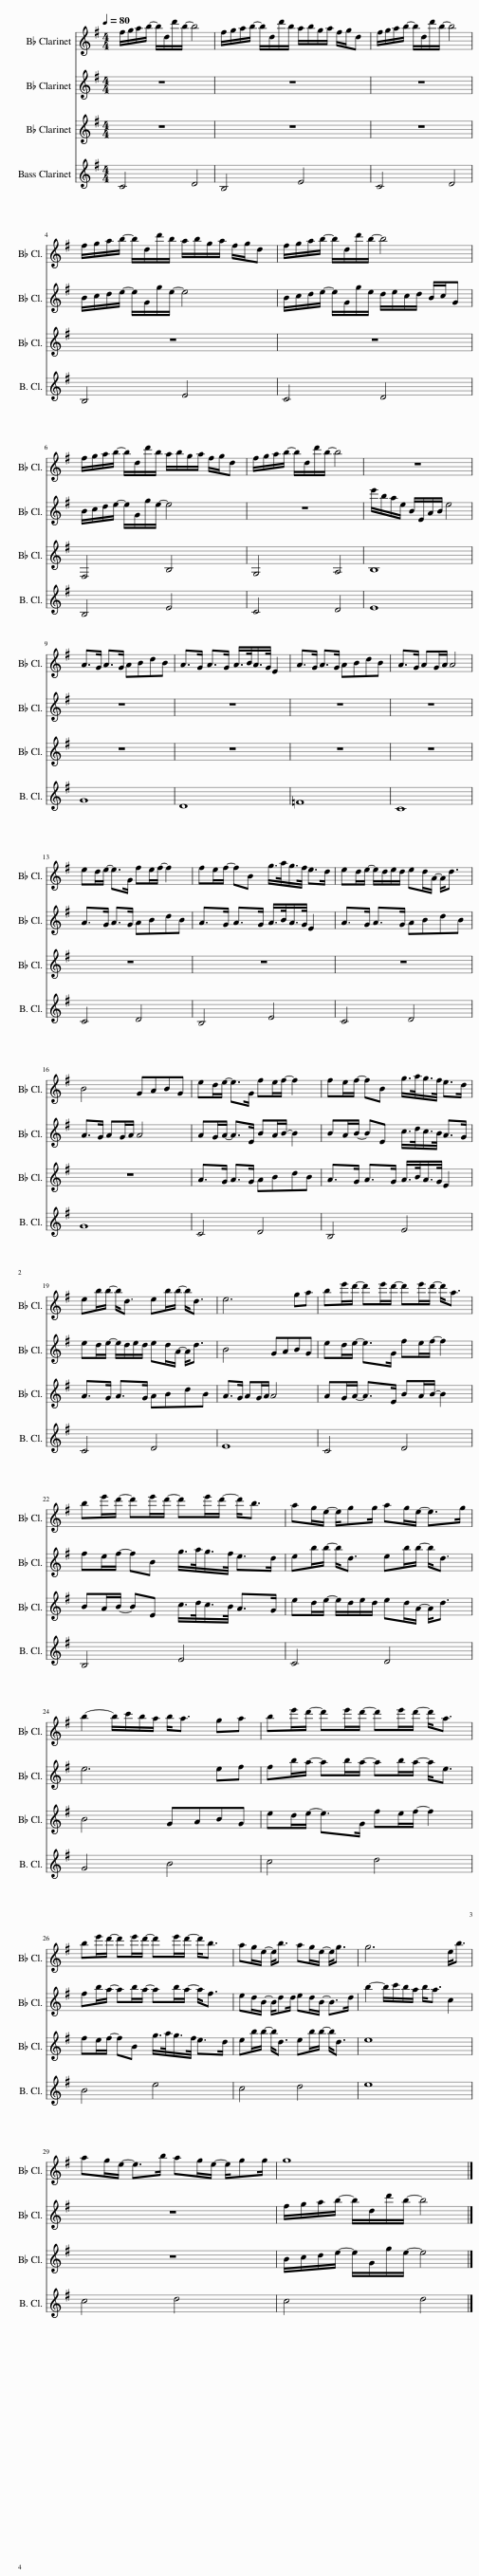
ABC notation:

X:1
%%score 1 2 3 4
L:1/8
Q:1/4=80
M:4/4
I:linebreak $
K:none
V:1 treble transpose=-2
V:2 treble transpose=-2
V:3 treble transpose=-2
V:4 treble transpose=-14
V:1
[K:G] f/g/a/b/- b/d/d'/b/- b4 | f/g/a/b/- b/d/d'/b/ a/b/g/a/ f/g/d | f/g/a/b/- b/d/d'/b/- b4 |$ f/g/a/b/- b/d/d'/b/ a/b/g/a/ f/g/d | f/g/a/b/- b/d/d'/b/- b4 |$ %5
 f/g/a/b/- b/d/d'/b/ a/b/g/a/ f/g/d | f/g/a/b/- b/d/d'/b/- b4 | z8 |$ A>G A>G ABdB | A>G A>G A/>B/A/>G/ E2 | %10
 A>G A>G ABdB | A>G AG/A/ A4 |$ ed/e/- e>G fe/f/- f2 | fe/f/- fB g/>a/g/>f/ e>d | ed/e/- e/d/e/d/ ed/A/- A<d |$ %15
 B4 GABG | ed/e/- e>G fe/f/- f2 | fe/f/- fB g/>a/g/>f/ e>d |$ eb/b/- b<d eb/b/- b<d | e6 ga | %20
 be'/d'/- d'e'/d'/- d'e'/d'/- d'<a |$ be'/d'/- d'e'/d'/- d'e'/d'/- d'<b | ag/e/- e/gg/ ag/e/- e>g |$ b2- b/c'/b/a/ b<a ga | be'/d'/- d'e'/d'/- d'e'/d'/- d'<a |$ %25
 be'/d'/- d'e'/d'/- d'e'/d'/- d'<b | ag/e/- e<b ag/e/- e<g | g6 e<b |$ ag/e/- e>b ag/e/- e/gg/ | g8 |] %30
V:2
[K:G] z8 | z8 | z8 |$ B/c/d/e/- e/G/g/e/- e4 | B/c/d/e/- e/G/g/e/ d/e/c/d/ B/c/G |$ %5
 B/c/d/e/- e/G/g/e/- e4 | z8 | e'/b/a/e/ B/E/A/B/ e4 |$ z8 | z8 | %10
 z8 | z8 |$ A>G A>G ABdB | A>G A>G A/>B/A/>G/ E2 | A>G A>G ABdB |$ %15
 A>G AG/A/ A4 | AG/A/- A>E BA/B/- B2 | BA/B/- BE c/>d/c/>B/ A>G |$ ed/e/- e/d/e/d/ ed/A/- A<d | B4 GABG | %20
 ed/e/- e>G fe/f/- f2 |$ fe/f/- fB g/>a/g/>f/ e>d | eb/b/- b<d eb/b/- b<d |$ e6 ef | fb/a/- ab/a/- ab/a/- a<e |$ %25
 fb/a/- ab/a/- ab/a/- a<f | ed/B/- B/dd/ ed/B/- B>d | b2- b/c'/b/a/ b<a c2 |$ z8 | f/g/a/b/- b/d/d'/b/- b4 |] %30
V:3
[K:G] z8 | z8 | z8 |$ z8 | z8 |$ %5
 F,4 B,4 | G,4 A,4 | B,8 |$ z8 | z8 | %10
 z8 | z8 |$ z8 | z8 | z8 |$ %15
 z8 | A>G A>G ABdB | A>G A>G A/>B/A/>G/ E2 |$ A>G A>G ABdB | A>G AG/A/ A4 | %20
 AG/A/- A>E BA/B/- B2 |$ BA/B/- BE c/>d/c/>B/ A>G | ed/e/- e/d/e/d/ ed/A/- A<d |$ B4 GABG | ed/e/- e>G fe/f/- f2 |$ %25
 fe/f/- fB g/>a/g/>f/ e>d | eb/b/- b<d eb/b/- b<d | e8 |$ z8 | B/c/d/e/- e/G/g/e/- e4 |] %30
V:4
[K:G] C4 D4 | B,4 E4 | C4 D4 |$ B,4 E4 | C4 D4 |$ %5
 B,4 E4 | C4 D4 | E8 |$ G8 | D8 | %10
 =F8 | C8 |$ C4 D4 | B,4 E4 | C4 D4 |$ %15
 G8 | C4 D4 | B,4 E4 |$ C4 D4 | E8 | %20
 C4 D4 |$ B,4 E4 | C4 D4 |$ G4 B4 | c4 d4 |$ %25
 B4 e4 | c4 d4 | e8 |$ c4 d4 | c4 d4 |] %30
